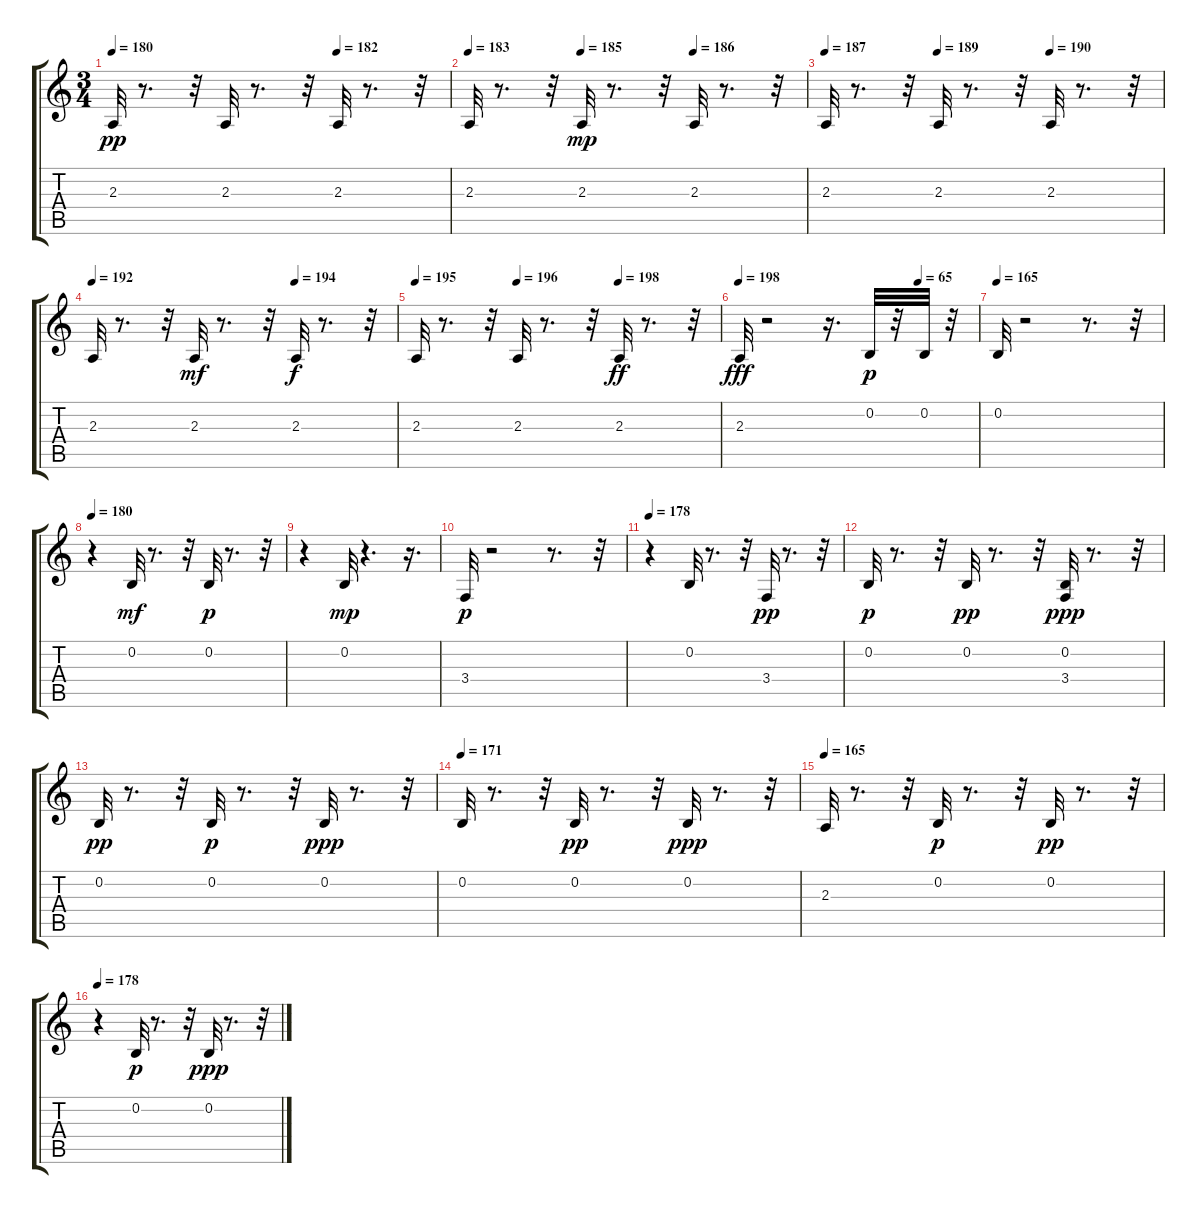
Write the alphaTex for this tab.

\track "" {instrument acousticgrandpiano}
\staff {score tabs}
\tuning (E4 B3 G3 D3 A2 E2) {hide}
\ts (3 4)
\tempo 180
\tempo (182 0.6666666666666666)
\clef g2
\ks c
2.3.32{dy pp} r.8{d} r.32 2.3.32 r.8{d} r.32 2.3.32 r.8{d} r.32 |
\tempo 183
\tempo (185 0.3333333333333333)
\tempo (186 0.6666666666666666)
2.3.32 r.8{d} r.32 2.3.32{dy mp} r.8{d} r.32 2.3.32 r.8{d} r.32 |
\tempo 187
\tempo (189 0.3333333333333333)
\tempo (190 0.6666666666666666)
2.3.32 r.8{d} r.32 2.3.32 r.8{d} r.32 2.3.32 r.8{d} r.32 |
\tempo 192
\tempo (194 0.6666666666666666)
2.3.32 r.8{d} r.32 2.3.32{dy mf} r.8{d} r.32 2.3.32{dy f} r.8{d} r.32 |
\tempo 195
\tempo (196 0.3333333333333333)
\tempo (198 0.6666666666666666)
2.3.32 r.8{d} r.32 2.3.32 r.8{d} r.32 2.3.32{dy ff} r.8{d} r.32 |
\tempo 198
\tempo (65 0.75)
2.3.32{dy fff} r.2 r.16{d} 0.2.32{dy p} r.32 0.2.32 r.32 |
\tempo 165
0.2.32 r.2 r.8{d} r.32 |
\tempo 180
r.4 0.2.32{dy mf} r.8{d} r.32 0.2.32{dy p} r.8{d} r.32 |
r.4 0.2.32{dy mp} r.4{d} r.16{d} |
3.4.32{dy p} r.2 r.8{d} r.32 |
\tempo 178
r.4 0.2.32 r.8{d} r.32 3.4.32{dy pp} r.8{d} r.32 |
0.2.32{dy p} r.8{d} r.32 0.2.32{dy pp} r.8{d} r.32 (0.2 3.4).32{dy ppp} r.8{d} r.32 |
0.2.32{dy pp} r.8{d} r.32 0.2.32{dy p} r.8{d} r.32 0.2.32{dy ppp} r.8{d} r.32 |
\tempo 171
0.2.32 r.8{d} r.32 0.2.32{dy pp} r.8{d} r.32 0.2.32{dy ppp} r.8{d} r.32 |
\tempo 165
2.3.32 r.8{d} r.32 0.2.32{dy p} r.8{d} r.32 0.2.32{dy pp} r.8{d} r.32 |
\tempo 178
r.4 0.2.32{dy p} r.8{d} r.32 0.2.32{dy ppp} r.8{d} r.32
